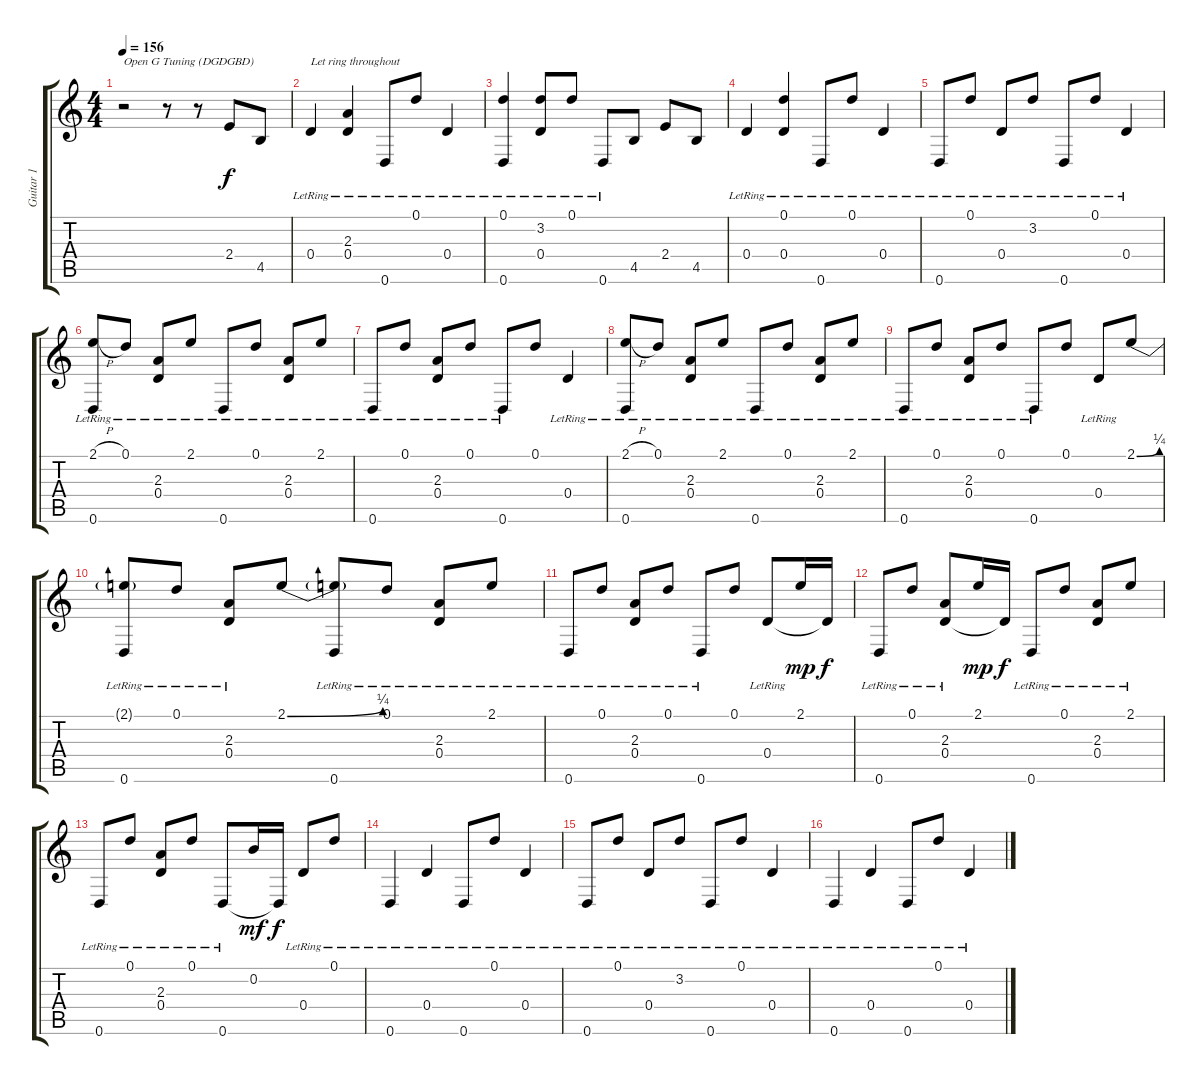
\track ("Guitar 1" "Guitar 1") {instrument acousticguitarsteel}
\staff {score tabs}
\tuning (D4 B3 G3 D3 G2 D2) {hide}
\ts (4 4)
\tempo 156
\clef g2
\ks c
r.2{txt "Open G Tuning (DGDGBD)" dy f instrument acousticguitarsteel} r.8 r.8 2.4.8 4.5.8 |
0.4{lr}.4{txt "Let ring throughout"} (2.3{lr} 0.4{lr}).4 0.6{lr}.8 0.1{lr}.8 0.4{lr}.4 |
(0.1{lr} 0.6{lr}).4 (3.2{lr} 0.4{lr}).8 0.1{lr}.8 0.6{lr}.8 4.5.8 2.4.8 4.5.8 |
0.4{lr}.4 (0.1{lr} 0.4{lr}).4 0.6{lr}.8 0.1{lr}.8 0.4{lr}.4 |
0.6{lr}.8 0.1{lr}.8 0.4{lr}.8 3.2{lr}.8 0.6{lr}.8 0.1{lr}.8 0.4{lr}.4 |
(2.1{h} 0.6{lr}).8 0.1{lr}.8 (2.3{lr} 0.4{lr}).8 2.1{lr}.8 0.6{lr}.8 0.1{lr}.8 (2.3{lr} 0.4{lr}).8 2.1{lr}.8 |
0.6{lr}.8 0.1{lr}.8 (2.3{lr} 0.4{lr}).8 0.1{lr}.8 0.6{lr}.8 0.1.8 0.4{lr}.4 |
(2.1{h} 0.6{lr}).8 0.1{lr}.8 (2.3{lr} 0.4{lr}).8 2.1{lr}.8 0.6{lr}.8 0.1{lr}.8 (2.3{lr} 0.4{lr}).8 2.1{lr}.8 |
0.6{lr}.8 0.1{lr}.8 (2.3{lr} 0.4{lr}).8 0.1{lr}.8 0.6{lr}.8 0.1.8 0.4{lr}.8 2.1{be (bend 0 0 60 1)}.8 |
(2.1{t} 0.6{lr}).8 0.1{lr}.8 (2.3{lr} 0.4{lr}).8 2.1{be (bend 0 0 60 1)}.8 (2.1{t} 0.6{lr}).8 0.1{lr}.8 (2.3{lr} 0.4{lr}).8 2.1{lr}.8 |
0.6{lr}.8 0.1{lr}.8 (2.3{lr} 0.4{lr}).8 0.1{lr}.8 0.6{lr}.8 0.1.8 0.4{lr}.8 2.1.16{dy mp} 0.4{t}.16{dy f} |
0.6{lr}.8 0.1{lr}.8 (2.3{lr} 0.4{lr}).8 2.1.16{dy mp} 0.4{t}.16{dy f} 0.6{lr}.8 0.1{lr}.8 (2.3{lr} 0.4{lr}).8 2.1{lr}.8 |
0.6{lr}.8 0.1{lr}.8 (2.3{lr} 0.4{lr}).8 0.1{lr}.8 0.6{lr}.8 0.2.16{dy mf} 0.6{t}.16{dy f} 0.4{lr}.8 0.1{lr}.8 |
0.6{lr}.4 0.4{lr}.4 0.6{lr}.8 0.1{lr}.8 0.4{lr}.4 |
0.6{lr}.8 0.1{lr}.8 0.4{lr}.8 3.2{lr}.8 0.6{lr}.8 0.1{lr}.8 0.4{lr}.4 |
0.6{lr}.4 0.4{lr}.4 0.6{lr}.8 0.1{lr}.8 0.4{lr}.4
